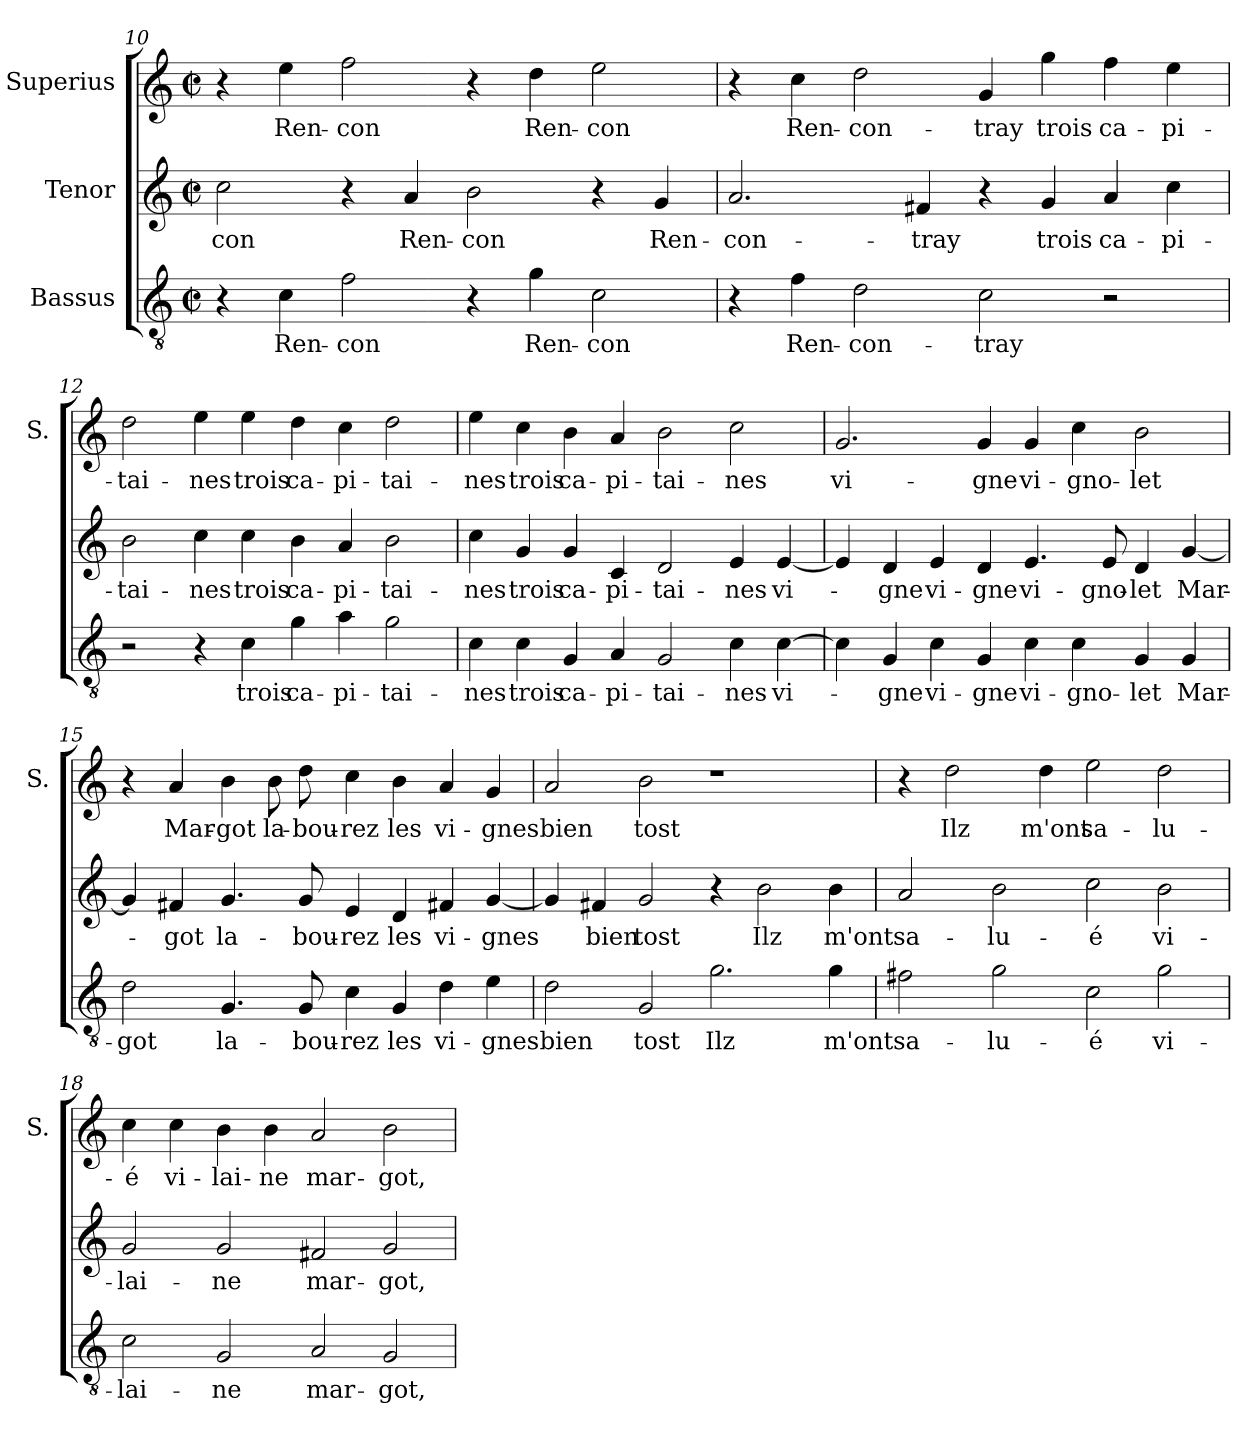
**kern	**text	**kern	**text	**kern	**text
*part3	*part3	*part2	*part2	*part1	*part1
*staff3	*staff3	*staff2	*staff2	*staff1	*staff1
*I"Bassus	*	*I"Tenor	*	*I"Superius	*
*	*	*	*	*I'S.	*
*clefGv2	*	*clefG2	*	*clefG2	*
*k[]	*	*k[]	*	*k[]	*
*C:	*	*C:	*	*C:	*
*M2/2	*	*M2/2	*	*M2/2	*
*met(c|)	*	*met(c|)	*	*met(c|)	*
=10	=10	=10	=10	=10	=10
4r	.	2cc\	-con	4r	.
4c\	Ren-	.	.	4ee\	Ren-
2f\	-con	4r	.	2ff\	-con
.	.	4a/	Ren-	.	.
4r	.	2b\	-con	4r	.
4g\	Ren-	.	.	4dd\	Ren-
2c\	-con	4r	.	2ee\	-con
.	.	4g/	Ren-	.	.
=11	=11	=11	=11	=11	=11
4r	.	2.a/	-con-	4r	.
4f\	Ren-	.	.	4cc\	Ren-
2d\	-con-	.	.	2dd\	-con-
.	.	4f#X/	-tray	.	.
2c\	-tray	4r	.	4g/	-tray
.	.	4g/	trois	4gg\	trois
2r	.	4a/	ca-	4ff\	ca-
.	.	4cc\	-pi-	4ee\	-pi-
!!LO:LB:g=z
=12	=12	=12	=12	=12	=12
2r	.	2b\	-tai-	2dd\	-tai-
4r	.	4cc\	-nes	4ee\	-nes
4c\	trois	4cc\	trois	4ee\	trois
4g\	ca-	4b\	ca-	4dd\	ca-
4a\	-pi-	4a/	-pi-	4cc\	-pi-
2g\	-tai-	2b\	-tai-	2dd\	-tai-
=13	=13	=13	=13	=13	=13
4c\	-nes	4cc\	-nes	4ee\	-nes
4c\	trois	4g/	trois	4cc\	trois
4G/	ca-	4g/	ca-	4b\	ca-
4A/	-pi-	4c/	-pi-	4a/	-pi-
2G/	-tai-	2d/	-tai-	2b\	-tai-
4c\	-nes	4e/	-nes	2cc\	-nes
[4c\	vi-	[4e/	vi-	.	.
=14	=14	=14	=14	=14	=14
4c\]	.	4e/]	.	2.g/	vi-
4G/	-gne	4d/	-gne	.	.
4c\	vi-	4e/	vi-	.	.
4G/	-gne	4d/	-gne	4g/	-gne
4c\	vi-	4.e/	vi-	4g/	vi-
4c\	-gno-	.	.	4cc\	-gno-
.	.	8e/	-gno-	.	.
4G/	-let	4d/	-let	2b\	-let
4G/	Mar-	[4g/	Mar-	.	.
=15	=15	=15	=15	=15	=15
2d\	-got	4g/]	.	4r	.
.	.	4f#X/	-got	4a/	Mar-
4.G/	la-	4.g/	la-	4b\	-got
.	.	.	.	8b\	la-
8G/	-bou-	8g/	-bou-	8dd\	-bou-
4c\	-rez	4e/	-rez	4cc\	-rez
4G/	les	4d/	les	4b\	les
4d\	vi-	4f#X/	vi-	4a/	vi-
4e\	-gnes	[4g/	-gnes	4g/	-gnes
!!LO:PB:g=z
=16	=16	=16	=16	=16	=16
2d\	bien	4g/]	.	2a/	bien
.	.	4f#X/	bien	.	.
2G/	tost	2g/	tost	2b\	tost
2.g\	Ilz	4r	.	1r	.
.	.	2b\	Ilz	.	.
4g\	m'ont	4b\	m'ont	.	.
=17	=17	=17	=17	=17	=17
2f#X\	sa-	2a/	sa-	4r	.
.	.	.	.	2dd\	Ilz
2g\	-lu-	2b\	-lu-	.	.
.	.	.	.	4dd\	m'ont
2c\	-é	2cc\	-é	2ee\	sa-
2g\	vi-	2b\	vi-	2dd\	-lu-
=18	=18	=18	=18	=18	=18
2c\	-lai-	2g/	-lai-	4cc\	-é
.	.	.	.	4cc\	vi-
2G/	-ne	2g/	-ne	4b\	-lai-
.	.	.	.	4b\	-ne
2A/	mar-	2f#X/	mar-	2a/	mar-
2G/	-got,	2g/	-got,	2b\	-got,
=	=	=	=	=	=
*-	*-	*-	*-	*-	*-
